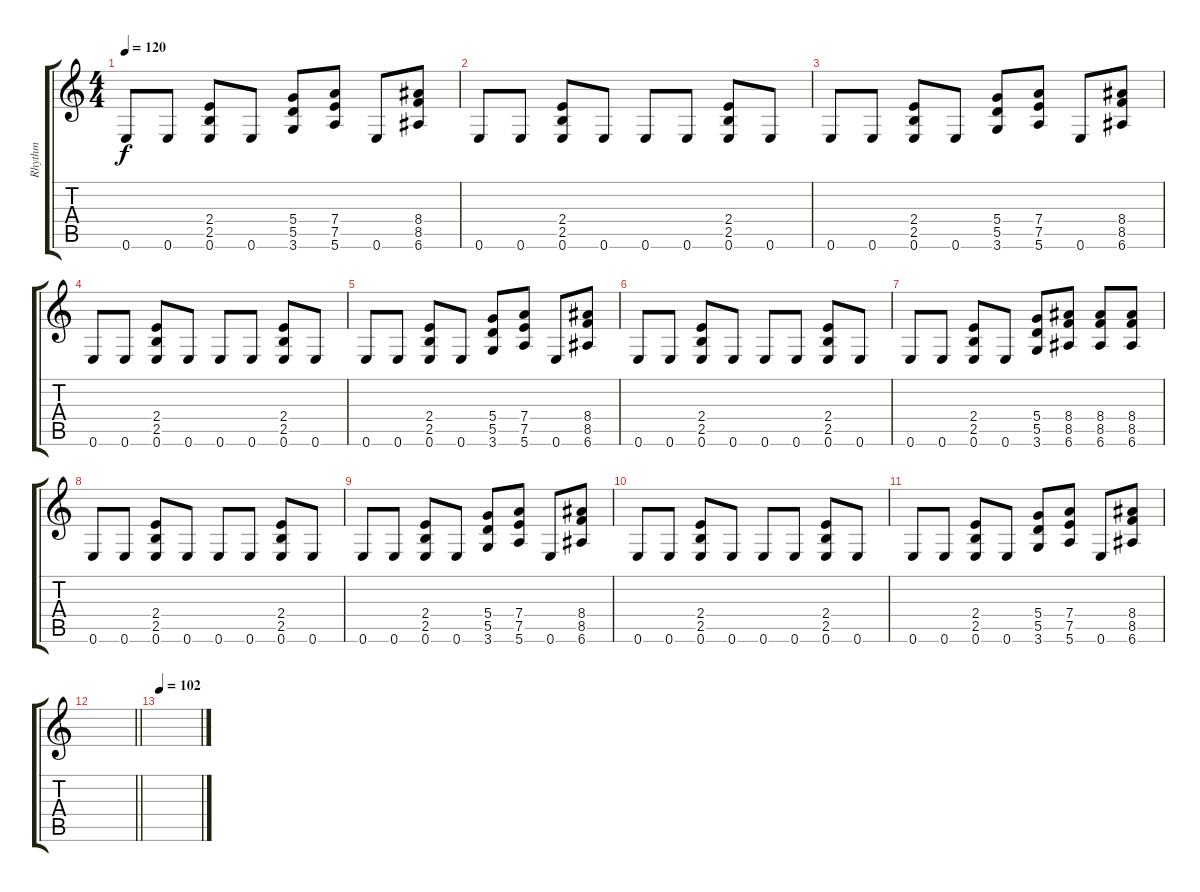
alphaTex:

\track ("Rhythm" "Rhythm") {instrument distortionguitar}
\staff {score tabs}
\tuning (E4 B3 G3 D3 A2 E2) {hide}
\ts (4 4)
\tempo 120
\clef g2
\ks c
0.6.8{dy f} 0.6.8 (2.4 2.5 0.6).8 0.6.8 (5.4 5.5 3.6).8 (7.4 7.5 5.6).8 0.6.8 (8.4 8.5 6.6).8 |
0.6.8 0.6.8 (2.4 2.5 0.6).8 0.6.8 0.6.8 0.6.8 (2.4 2.5 0.6).8 0.6.8 |
0.6.8 0.6.8 (2.4 2.5 0.6).8 0.6.8 (5.4 5.5 3.6).8 (7.4 7.5 5.6).8 0.6.8 (8.4 8.5 6.6).8 |
0.6.8 0.6.8 (2.4 2.5 0.6).8 0.6.8 0.6.8 0.6.8 (2.4 2.5 0.6).8 0.6.8 |
0.6.8 0.6.8 (2.4 2.5 0.6).8 0.6.8 (5.4 5.5 3.6).8 (7.4 7.5 5.6).8 0.6.8 (8.4 8.5 6.6).8 |
0.6.8 0.6.8 (2.4 2.5 0.6).8 0.6.8 0.6.8 0.6.8 (2.4 2.5 0.6).8 0.6.8 |
0.6.8 0.6.8 (2.4 2.5 0.6).8 0.6.8 (5.4 5.5 3.6).8 (8.4 8.5 6.6).8 (8.4 8.5 6.6).8 (8.4 8.5 6.6).8 |
0.6.8 0.6.8 (2.4 2.5 0.6).8 0.6.8 0.6.8 0.6.8 (2.4 2.5 0.6).8 0.6.8 |
0.6.8 0.6.8 (2.4 2.5 0.6).8 0.6.8 (5.4 5.5 3.6).8 (7.4 7.5 5.6).8 0.6.8 (8.4 8.5 6.6).8 |
0.6.8 0.6.8 (2.4 2.5 0.6).8 0.6.8 0.6.8 0.6.8 (2.4 2.5 0.6).8 0.6.8 |
0.6.8 0.6.8 (2.4 2.5 0.6).8 0.6.8 (5.4 5.5 3.6).8 (7.4 7.5 5.6).8 0.6.8 (8.4 8.5 6.6).8 |
\barLineRight lightlight
|
\tempo 102
